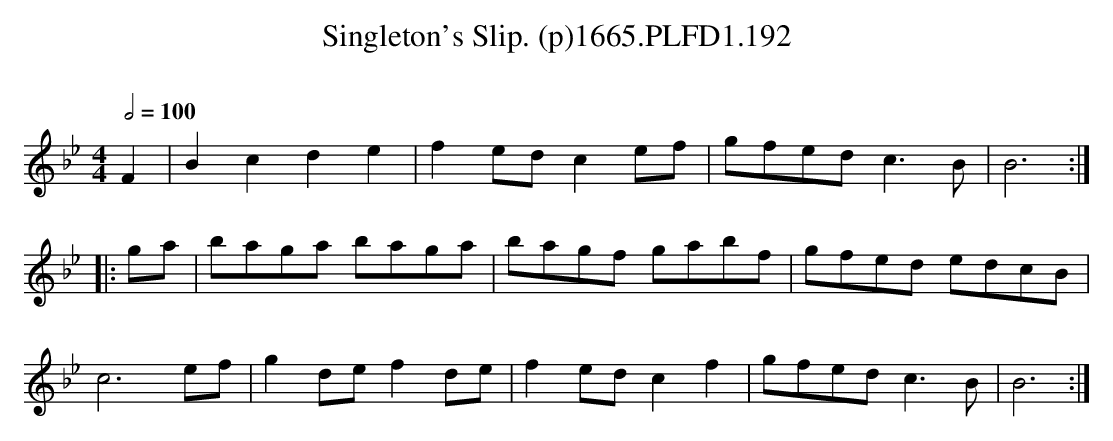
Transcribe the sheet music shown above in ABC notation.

X:1
T:Singleton's Slip. (p)1665.PLFD1.192
M:4/4
L:1/8
Q:1/2=100
O:
K:Bb
F2|B2c2d2e2|f2edc2ef|gfedc3B|B6:|
|:ga|baga baga|bagf gabf|gfed edcB|
c6ef|g2def2de|f2edc2f2|gfedc3B|B6:|
